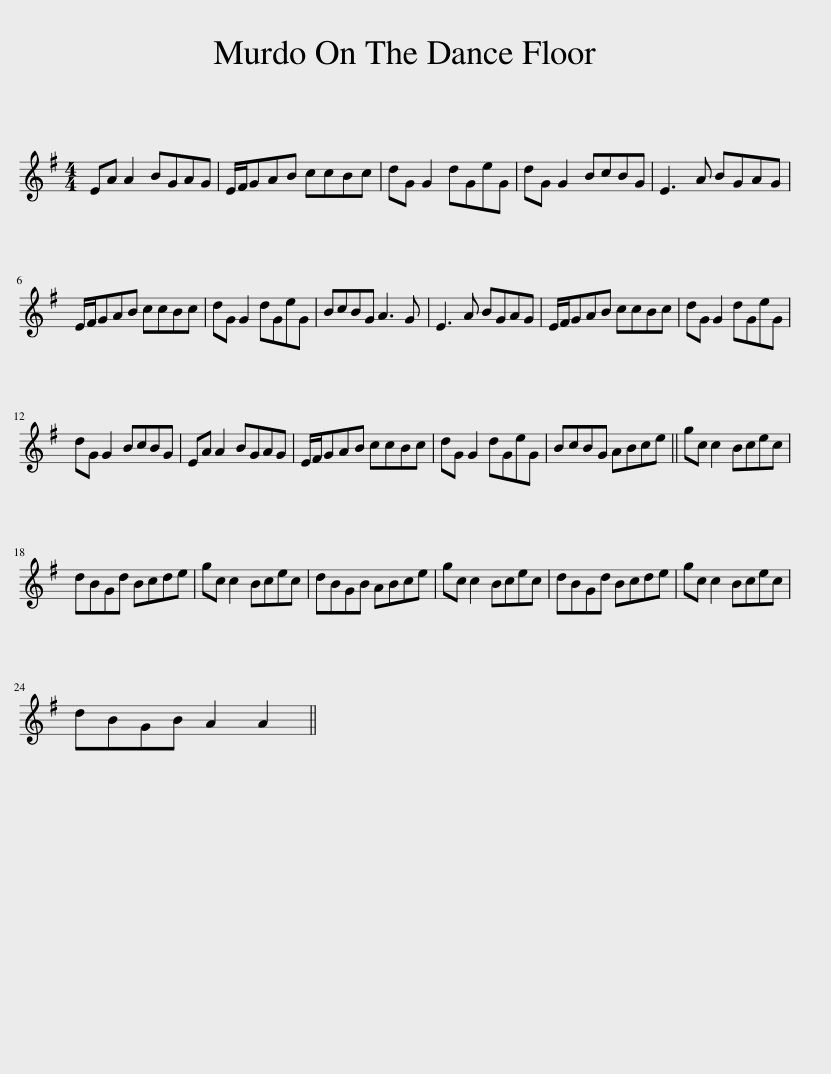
X:1
L:1/8
M:4/4
I:linebreak $
K:G
V:1 treble
V:1
 EA A2 BGAG | E/F/GAB ccBc | dG G2 dGeG | dG G2 BcBG | E3 A BGAG |$ %5
 E/F/GAB ccBc | dG G2 dGeG | BcBG A3 G | E3 A BGAG | E/F/GAB ccBc | %10
 dG G2 dGeG |$ dG G2 BcBG | EA A2 BGAG | E/F/GAB ccBc | dG G2 dGeG | %15
 BcBG ABce || gc c2 Bcec |$ dBGd Bcde | gc c2 Bcec | dBGB ABce | %20
 gc c2 Bcec | dBGd Bcde | gc c2 Bcec |$ dBGB A2 A2 || %24
